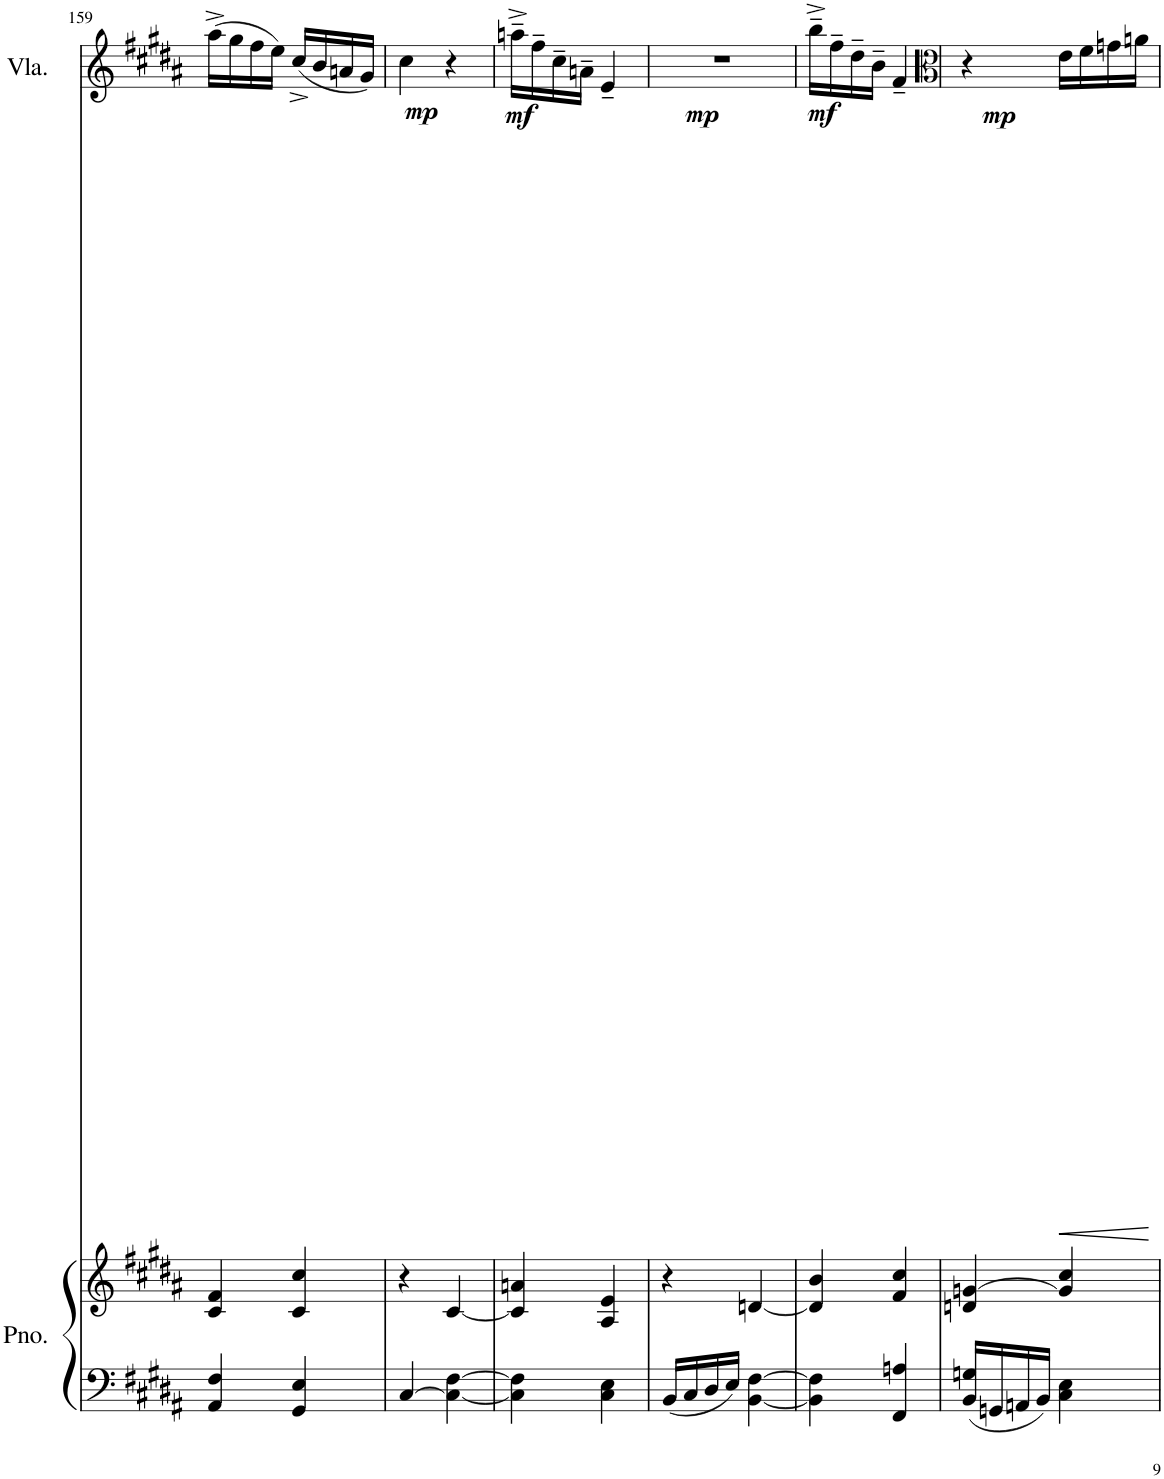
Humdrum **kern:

**kern	**kern	**kern	**dynam
*part2	*part2	*part1	*part1
*staff3	*staff2	*staff1	*staff1
*I"Piano	*	*I"Viola	*
*I'Pno.	*	*I'Vla.	*
!!LO:PB:g=z
*clefF4	*clefG2	*clefG2	*
*k[f#c#g#d#a#]	*k[f#c#g#d#a#]	*k[f#c#g#d#a#]	*
*M2/4	*M2/4	*M2/4	*
=159	=159	=159	=159
4AA#/ 4F#/	4c#/ 4f#/	(16aa#^\LL	.
.	.	16gg#\	.
.	.	16ff#\	.
.	.	16ee\JJ)	.
4GG#/ 4E/	4c#/ 4cc#/	(16cc#^/LL	.
.	.	16b/	.
.	.	16an/	.
.	.	16g#/JJ)	.
=160	=160	=160	=160
!	!	!	!LO:DY:b
[4C#/	4r	4cc#\	mp
4C#\_ [4F#\	[4c#/	4r	.
=161	=161	=161	=161
!	!	!	!LO:DY:b
4C#\] 4F#\]	4c#/] 4an/	16aan~^\LL	mf
.	.	16ff#~\	.
.	.	16cc#~\	.
.	.	16an~\JJ	.
!	!	!	!LO:DY:b
4C#\ 4E\	4A#/ 4e/	4e~/	mp
=162	=162	=162	=162
16BB/LL	4r	2r	.
16C#/	.	.	.
16D#/	.	.	.
16E/JJ	.	.	.
[4BB\ [4F#\	[4dn/	.	.
=163	=163	=163	=163
!	!	!	!LO:DY:b
4BB\] 4F#\]	4d/] 4b/	16bb~^\LL	mf
.	.	16ff#~\	.
.	.	16dd#~\	.
.	.	16b~\JJ	.
!	!	!	!LO:DY:b
4FF#/ 4An/	4f#/ 4cc#/	4f#~/	mp
=164	=164	=164	=164
*	*	*clefC3	*
16BB/ 16Gn/LL	4dn/ [4gn/	4r	.
16GGn/	.	.	.
16AAn/	.	.	.
16BB/JJ	.	.	.
!	!	!	!LO:HP:b
4C#\ 4E\	4g/] 4cc#/	16e\LL	<
.	.	16f#\	.
.	.	16gn\	.
.	.	16an\JJ	.
.	.	.	[
=	=	=	=
*-	*-	*-	*-
